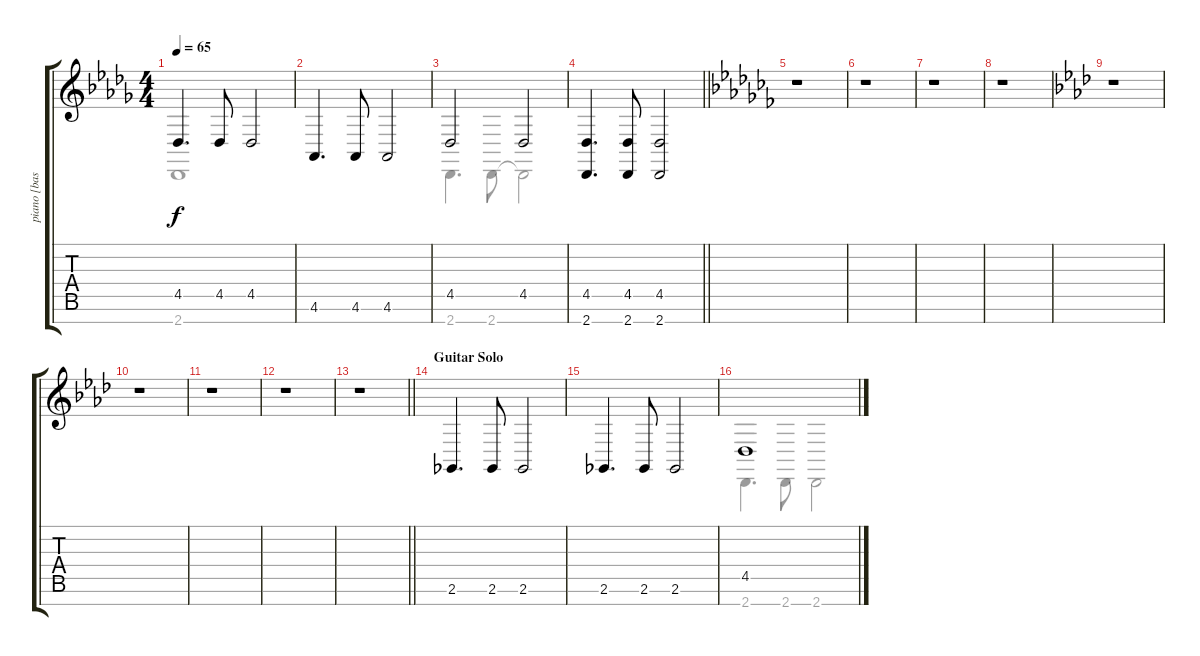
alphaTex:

\track ("piano [bass]" "piano [bas") {instrument acousticgrandpiano}
\staff {score tabs}
\tuning (E4 B3 G3 D3 A2 E2 B1) {hide}
\voice
\ts (4 4)
\tempo 65
\clef g2
\ks db
4.5.4{d dy f} 4.5.8 4.5.2 |
4.6.4{d} 4.6.8 4.6.2 |
4.5.2 4.5.2 |
\barLineRight lightlight
(4.5 2.7).4{d} (4.5 2.7).8 (4.5 2.7).2 |
\ks cb
r.1 |
r.1 |
r.1 |
r.1 |
\ks ab
r.1 |
r.1 |
r.1 |
r.1 |
\barLineRight lightlight
r.1 |
\section ("" "Guitar Solo")
2.6.4{d} 2.6.8 2.6.2 |
2.6.4{d} 2.6.8 2.6.2 |
4.5.1
\voice
\clef g2
\ottava regular
\simile none
\ks db
2.7.1{dy f} |
|
2.7.4{d} 2.7.8 2.7{t}.2 |
\barLineRight lightlight
|
\ks cb
|
|
|
|
\ks ab
|
|
|
|
\barLineRight lightlight
|
|
|
2.7.4{d} 2.7.8 2.7.2
